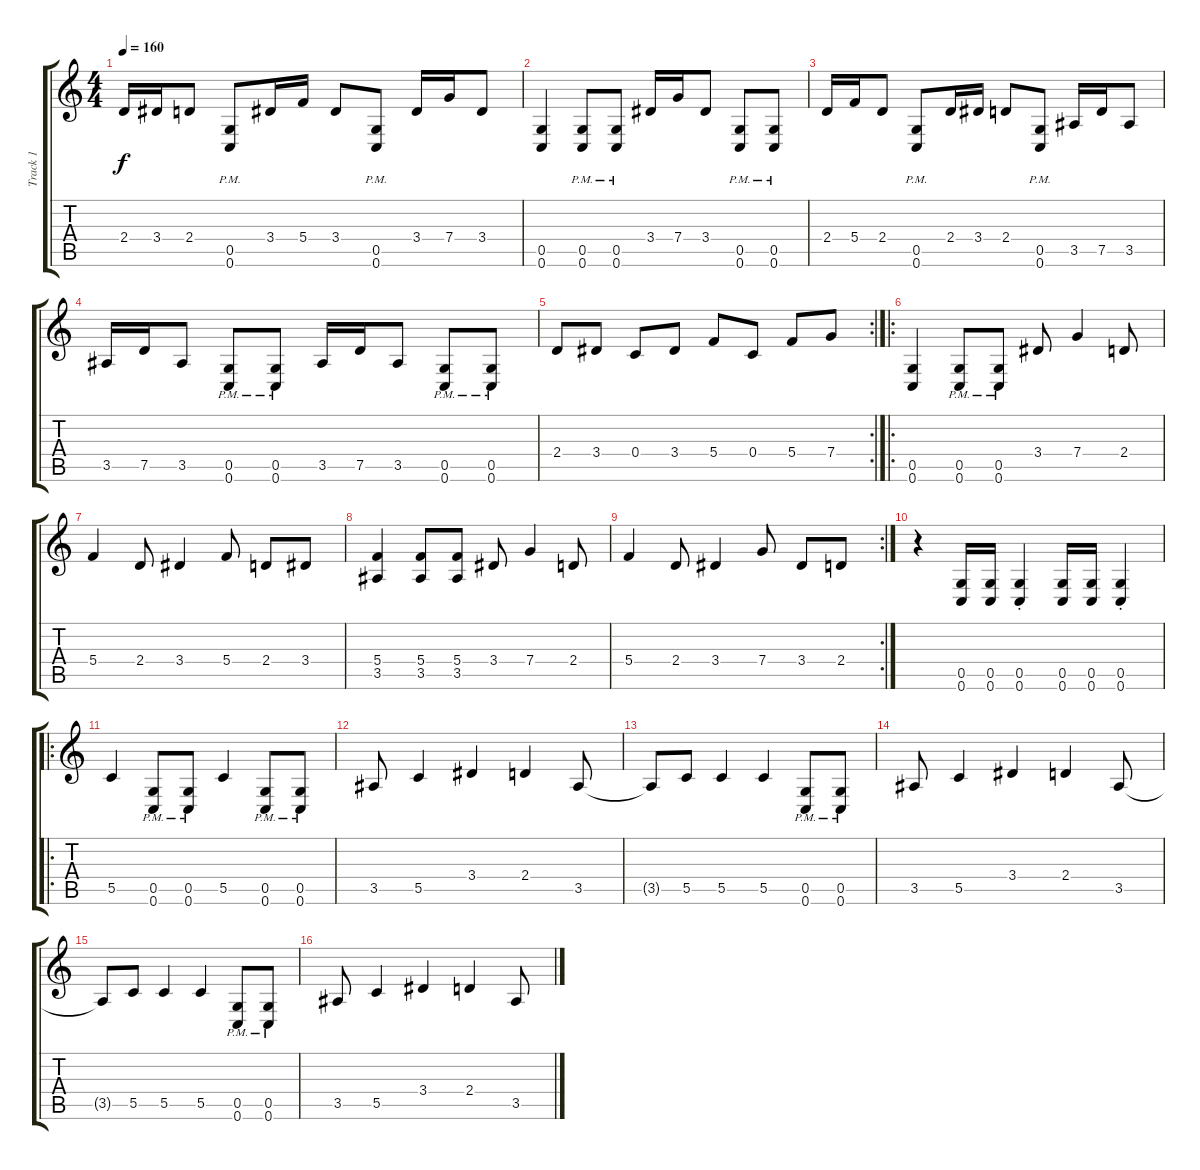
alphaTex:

\track ("Track 1" "Track 1") {instrument distortionguitar}
\staff {score tabs}
\tuning (D4 A3 F3 C3 G2 C2) {hide}
\ts (4 4)
\tempo 160
\clef g2
\ks c
2.4.16{dy f} 3.4.16 2.4.8 (0.5{pm} 0.6{pm}).8 3.4.16 5.4.16 3.4.8 (0.5{pm} 0.6{pm}).8 3.4.16 7.4.16 3.4.8 |
(0.5 0.6).4 (0.5{pm} 0.6{pm}).8 (0.5{pm} 0.6{pm}).8 3.4.16 7.4.16 3.4.8 (0.5{pm} 0.6{pm}).8 (0.5{pm} 0.6{pm}).8 |
2.4.16 5.4.16 2.4.8 (0.5{pm} 0.6{pm}).8 2.4.16 3.4.16 2.4.8 (0.5{pm} 0.6{pm}).8 3.5.16 7.5.16 3.5.8 |
3.5.16 7.5.16 3.5.8 (0.5{pm} 0.6{pm}).8 (0.5{pm} 0.6{pm}).8 3.5.16 7.5.16 3.5.8 (0.5{pm} 0.6{pm}).8 (0.5{pm} 0.6{pm}).8 |
\rc 2
2.4.8 3.4.8 0.4.8 3.4.8 5.4.8 0.4.8 5.4.8 7.4.8 |
\ro
(0.5 0.6).4 (0.5{pm} 0.6{pm}).8 (0.5{pm} 0.6{pm}).8 3.4.8 7.4.4 2.4.8 |
5.4.4 2.4.8 3.4.4 5.4.8 2.4.8 3.4.8 |
(5.4 3.5).4 (5.4 3.5).8 (5.4 3.5).8 3.4.8 7.4.4 2.4.8 |
\rc 2
5.4.4 2.4.8 3.4.4 7.4.8 3.4.8 2.4.8 |
r.4 (0.5 0.6).16 (0.5 0.6).16 (0.5{st} 0.6{st}).4 (0.5 0.6).16 (0.5 0.6).16 (0.5{st} 0.6{st}).4 |
\ro
5.5.4 (0.5{pm} 0.6{pm}).8 (0.5{pm} 0.6{pm}).8 5.5.4 (0.5{pm} 0.6{pm}).8 (0.5{pm} 0.6{pm}).8 |
3.5.8 5.5.4 3.4.4 2.4.4 3.5.8 |
3.5{t}.8 5.5.8 5.5.4 5.5.4 (0.5{pm} 0.6{pm}).8 (0.5{pm} 0.6{pm}).8 |
3.5.8 5.5.4 3.4.4 2.4.4 3.5.8 |
3.5{t}.8 5.5.8 5.5.4 5.5.4 (0.5{pm} 0.6{pm}).8 (0.5{pm} 0.6{pm}).8 |
3.5.8 5.5.4 3.4.4 2.4.4 3.5.8
